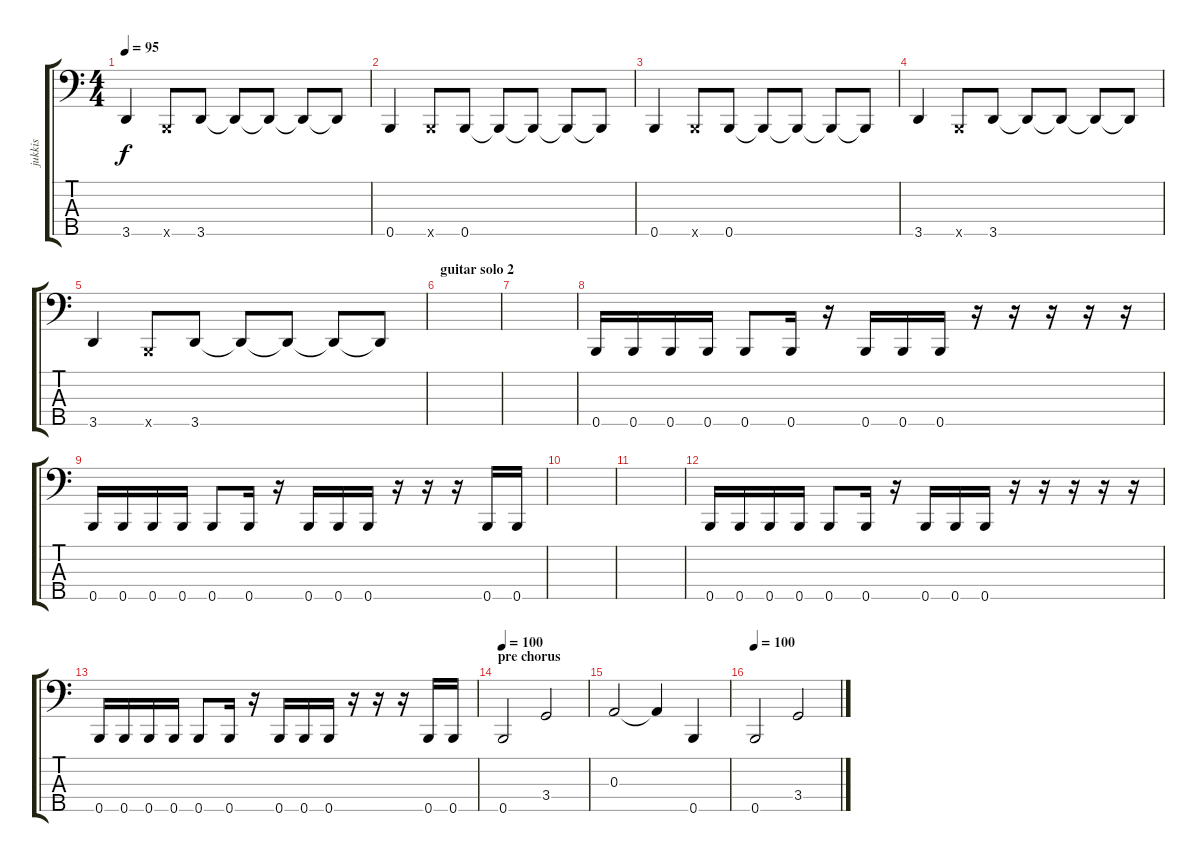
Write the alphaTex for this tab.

\track ("jukkis" "jukkis") {instrument electricbassfinger}
\staff {score tabs}
\tuning (G2 D2 A1 E1 B0) {hide}
\ts (4 4)
\tempo 95
\clef f4
\ks c
3.5.4{dy f} 0.5{x}.8 3.5.8 3.5{t}.8 3.5{t}.8 3.5{t}.8 3.5{t}.8 |
0.5.4 0.5{x}.8 0.5.8 0.5{t}.8 0.5{t}.8 0.5{t}.8 0.5{t}.8 |
0.5.4 0.5{x}.8 0.5.8 0.5{t}.8 0.5{t}.8 0.5{t}.8 0.5{t}.8 |
3.5.4 0.5{x}.8 3.5.8 3.5{t}.8 3.5{t}.8 3.5{t}.8 3.5{t}.8 |
3.5.4 0.5{x}.8 3.5.8 3.5{t}.8 3.5{t}.8 3.5{t}.8 3.5{t}.8 |
\section ("" "guitar solo 2")
|
|
0.5.16 0.5.16 0.5.16 0.5.16 0.5.8 0.5.16 r.16 0.5.16 0.5.16 0.5.16 r.16 r.16 r.16 r.16 r.16 |
0.5.16 0.5.16 0.5.16 0.5.16 0.5.8 0.5.16 r.16 0.5.16 0.5.16 0.5.16 r.16 r.16 r.16 0.5.16 0.5.16 |
|
|
0.5.16 0.5.16 0.5.16 0.5.16 0.5.8 0.5.16 r.16 0.5.16 0.5.16 0.5.16 r.16 r.16 r.16 r.16 r.16 |
0.5.16 0.5.16 0.5.16 0.5.16 0.5.8 0.5.16 r.16 0.5.16 0.5.16 0.5.16 r.16 r.16 r.16 0.5.16 0.5.16 |
\section ("" "pre chorus")
\tempo 100
0.5.2 3.4.2 |
0.3.2 0.3{t}.4 0.5.4 |
\tempo 100
0.5.2 3.4.2
